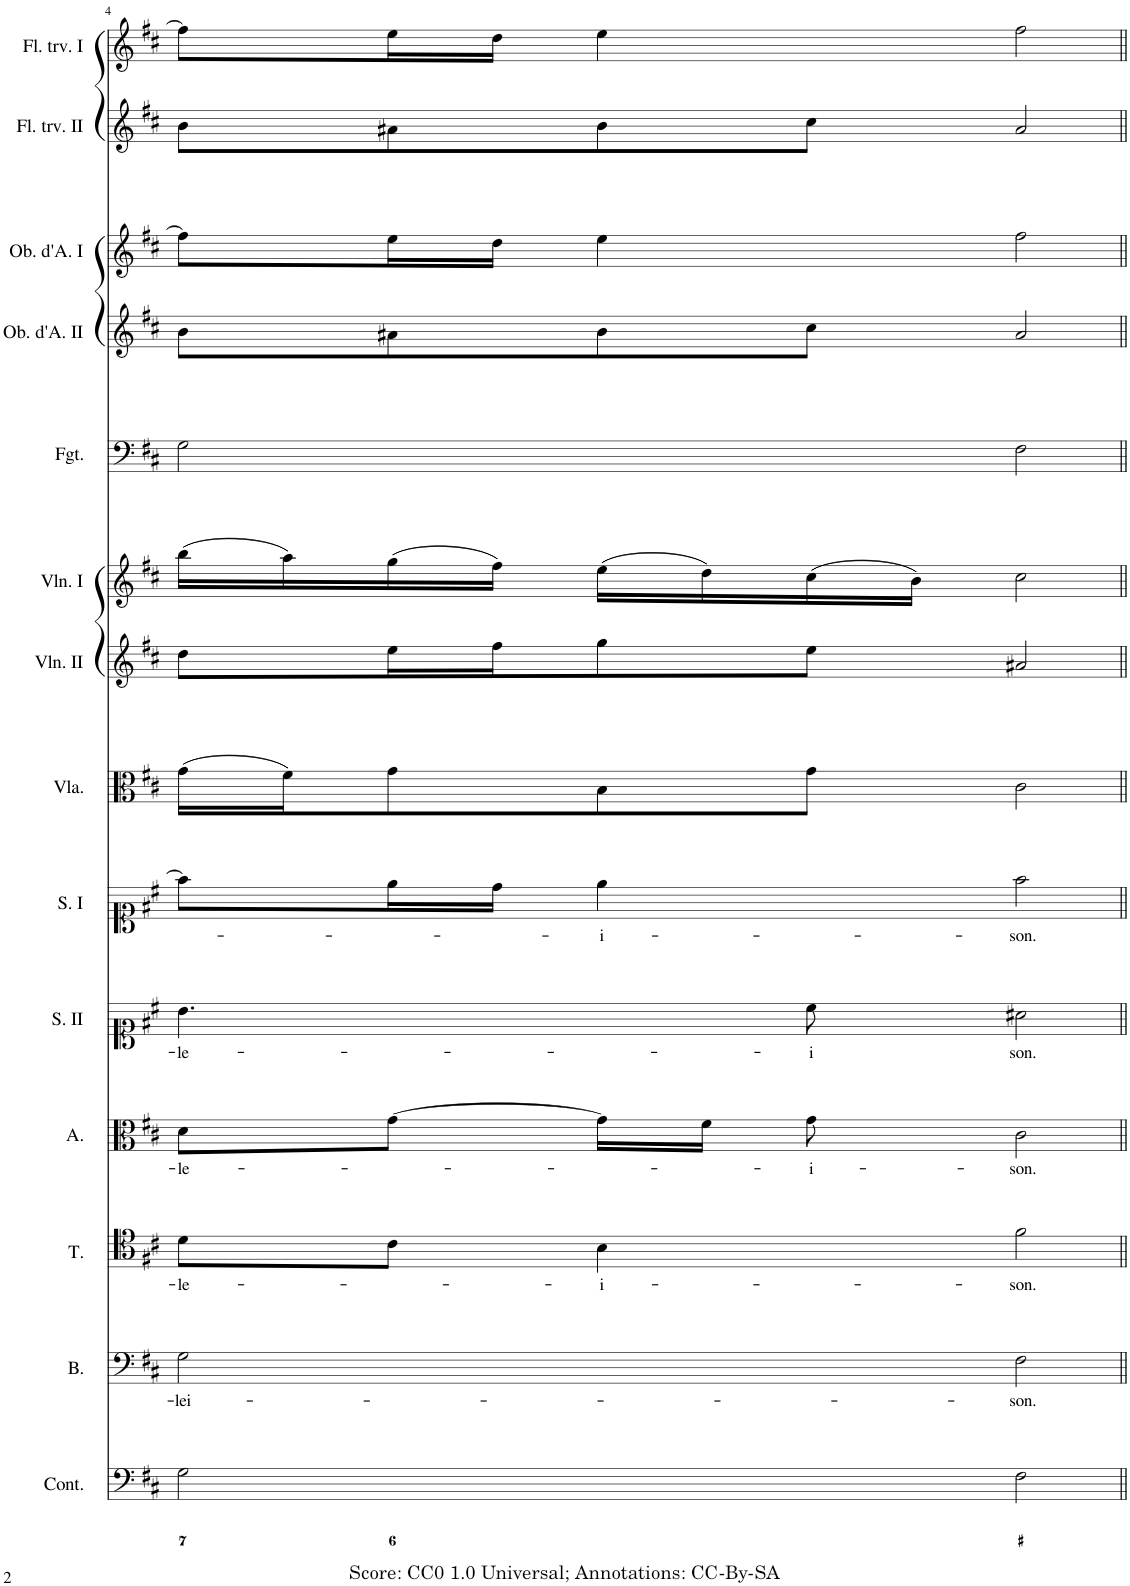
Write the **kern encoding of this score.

**kern	**kern	**kern	**text	**kern	**text	**kern	**text	**kern	**text	**kern	**text	**kern	**kern	**kern	**kern	**kern	**kern	**kern	**kern
*part15	*part14	*part13	*part13	*part12	*part12	*part11	*part11	*part10	*part10	*part9	*part9	*part8	*part7	*part6	*part5	*part4	*part3	*part2	*part1
*staff15	*staff14	*staff13	*staff13	*staff12	*staff12	*staff11	*staff11	*staff10	*staff10	*staff9	*staff9	*staff8	*staff7	*staff6	*staff5	*staff4	*staff3	*staff2	*staff1
*I"Continuo	*I"Continuo	*I"Basso	*	*I"Tenore	*	*I"Alto	*	*I"Soprano II	*	*I"Soprano I	*	*I"Viola	*I"Violino II	*I"Violino I	*I"Fagotto	*I"Oboe d'Amore II	*I"Oboe d'Amore I	*I"Flauto traverso II	*I"Flauto traverso I
*I'Cont.	*I'Cont.	*I'B.	*	*I'T.	*	*I'A.	*	*I'S. II	*	*I'S. I	*	*I'Vla.	*I'Vln. II	*I'Vln. I	*I'Fgt.	*I'Ob. d'A. II	*I'Ob. d'A. I	*I'Fl. trv. II	*I'Fl. trv. I
!!LO:PB:g=z
*clefF4	*clefF4	*clefF4	*	*clefC4	*	*clefC3	*	*clefC1	*	*clefC1	*	*clefC3	*clefG2	*clefG2	*clefF4	*clefG2	*clefG2	*clefG2	*clefG2
*k[f#c#]	*k[f#c#]	*k[f#c#]	*	*k[f#c#]	*	*k[f#c#]	*	*k[f#c#]	*	*k[f#c#]	*	*k[f#c#]	*k[f#c#]	*k[f#c#]	*k[f#c#]	*k[f#c#]	*k[f#c#]	*k[f#c#]	*k[f#c#]
*M4/4	*M4/4	*M4/4	*	*M4/4	*	*M4/4	*	*M4/4	*	*M4/4	*	*M4/4	*M4/4	*M4/4	*M4/4	*M4/4	*M4/4	*M4/4	*M4/4
*met(c)	*met(c)	*met(c)	*	*met(c)	*	*met(c)	*	*met(c)	*	*met(c)	*	*met(c)	*met(c)	*met(c)	*met(c)	*met(c)	*met(c)	*met(c)	*met(c)
=4	=4	=4	=4	=4	=4	=4	=4	=4	=4	=4	=4	=4	=4	=4	=4	=4	=4	=4	=4
!	!	!	!LO:LY:b	!	!LO:LY:b	!	!LO:LY:b	!	!LO:LY:b	!	!	!	!	!	!	!	!	!	!
2G	2G\	2G\	-lei-	8d\L	-le-	8d\L	-le-	4.b\	-le-	8ff#\L]	.	(16g\LL	8dd\L	(16bb\LL	2G\	8b\L	8ff#\L]	8b\L	8ff#\L]
.	.	.	.	.	.	.	.	.	.	.	.	16f#\J)	.	16aa\)	.	.	.	.	.
.	.	.	.	8c#\J	.	[8g\J	.	.	.	16ee\L	.	8g\	16ee\L	(16gg\	.	8a#X\	16ee\L	8a#X\	16ee\L
.	.	.	.	.	.	.	.	.	.	16dd\JJ	.	.	16ff#\J	16ff#\JJ)	.	.	16dd\JJ	.	16dd\JJ
!	!	!	!	!	!LO:LY:b	!	!	!	!	!	!LO:LY:b	!	!	!	!	!	!	!	!
.	.	.	.	4B\	-i-	16g\LL]	.	.	.	4ee\	-i-	8B\	8gg\	(16ee\LL	.	8b\	4ee\	8b\	4ee\
.	.	.	.	.	.	16f#\JJ	.	.	.	.	.	.	.	16dd\)	.	.	.	.	.
!	!	!	!	!	!	!	!LO:LY:b	!	!LO:LY:b	!	!	!	!	!	!	!	!	!	!
.	.	.	.	.	.	8g\	-i-	8cc#\	-i	.	.	8g\J	8ee\J	(16cc#\	.	8cc#\J	.	8cc#\J	.
.	.	.	.	.	.	.	.	.	.	.	.	.	.	16b\JJ)	.	.	.	.	.
!	!	!	!LO:LY:b	!	!LO:LY:b	!	!LO:LY:b	!	!LO:LY:b	!	!LO:LY:b	!	!	!	!	!	!	!	!
2F#	2F#\	2F#\	-son.	2f#\	-son.	2c#\	-son.	2a#X\	son.	2ff#\	-son.	2c#\	2a#X/	2cc#\	2F#\	2a#/	2ff#\	2a#/	2ff#\
=||	=||	=||	=||	=||	=||	=||	=||	=||	=||	=||	=||	=||	=||	=||	=||	=||	=||	=||	=||
*-	*-	*-	*-	*-	*-	*-	*-	*-	*-	*-	*-	*-	*-	*-	*-	*-	*-	*-	*-
